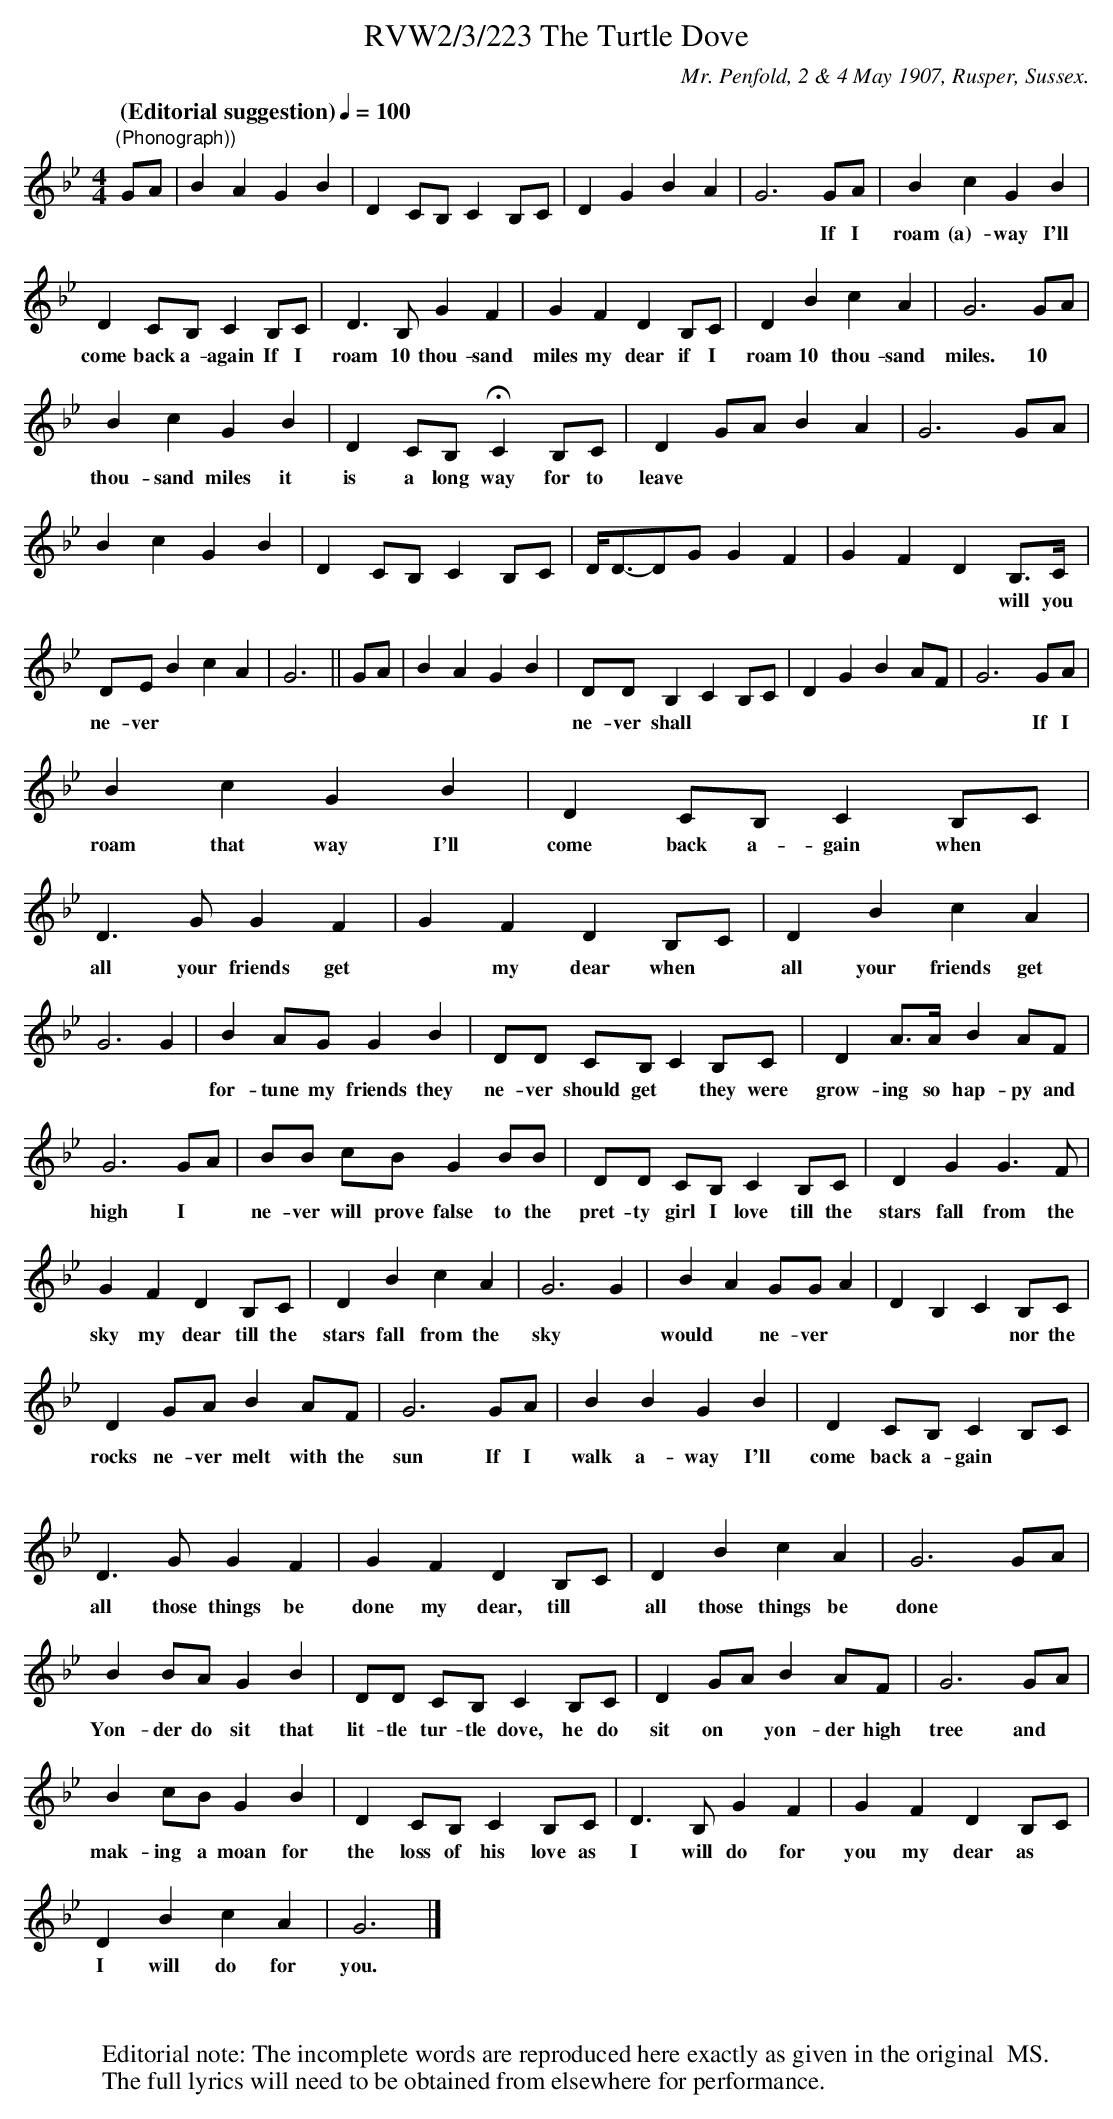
X:1
T:RVW2/3/223 The Turtle Dove
C:Mr. Penfold, 2 & 4 May 1907, Rusper, Sussex.
L:1/4
M: 4/4
Q: "(Editorial suggestion)" 1/4=100
K:Bb
"(Phonograph))" G/2A/2 | B A G B | D C/2B,/2 C B,/2C/2 | D G B A | G3 G/2A/2 | B c G B |$
w: *****************If I roam (a)-way I'll
D C/2B,/2 C B,/2C/2 | D3/2 B,/2 G F | G F D B,/2C/2 | D B c A | G3 G/2A/2 |$
w: come back a-again If I roam 10 thou-sand miles my dear if I roam 10 thou-sand miles. 10
B c G B | D C/2B,/2 !fermata!C B,/2C/2 | DG/2A/2 B A | G3 G/2A/2 |$
w: thou-sand miles it is a long way for to leave
B c G B | D C/2B,/2 C B,/2C/2 | D/4D3/4-D/2G/2 G F | G F D B,3/4C/4 |$
w: *******************will you
D/2E/2 B c A | G3 || G/2A/2 | B A G B |  D/2D/2 B, C B,/2C/2 | D G B A/2F/2 | G3 G/2A/2 |$
w: ne-ver**********ne-ver shall ********* If I
B c G B | D C/2B,/2 C B,/2C/2 | D3/2 G/2 G F | G F D B,/2C/2 | D B c A |$
w: roam that way I'll come back a-gain when * all your friends get * my dear when* all your friends get
G3 G | B A/2G/2 G B | D/2D/2 C/2B,/2 C B,/2C/2 | D A3/4A/4 B A/2F/2 |$
w: ** for- tune my friends they ne-ver should get * they were grow-ing so hap-py and
G3 G/2A/2 | B/2B/2 c/2B/2 G B/2B/2 | D/2D/2 C/2B,/2 C B,/2C/ | D G G3/2 F/2 |$
w: high I * ne-ver will prove false to the pret-ty girl I love till the stars fall from the
G F D B,/2C/2 | D B c A | G3 G |B A G/2G/2 A |  D B, C B,/2C/2 |$
w: sky my dear till the stars fall from the sky * would * ne-ver * *** nor the
D G/2A/2 B A/2F/2 | G3 G/2A/2 | B B G B | D C/2B,/2 C B,/2C/2 |$
w: rocks ne-ver melt with the sun If I walk a-way I'll come back a-gain
D3/2 G/2 G F | G F D B,/2C/2 | D B c A | G3 G/2A/2 |$
w: all those things be done my dear, till * all those things be done
B B/2A/2 G B | D/2D/2 C/2B,/2 C B,/2C/2 | D G/2A/2 B A/2F/2 | G3 G/2A/2 |$
w: Yon-der do sit that lit-tle tur-tle dove, he do sit on * yon-der high tree and
B c/2B/2 G B | D C/2B,/2 C B,/2C/2 | D3/2 B,/2 G F | G F D B,/2C/2 |$
w: mak-ing a moan for the loss of his love as I will do for you my dear as
D B c A | G3 |]$
w: I will do for you.
W:
W:
W: Editorial note: The incomplete words are reproduced here exactly as given in the original  MS.
W: The full lyrics will need to be obtained from elsewhere for performance.
